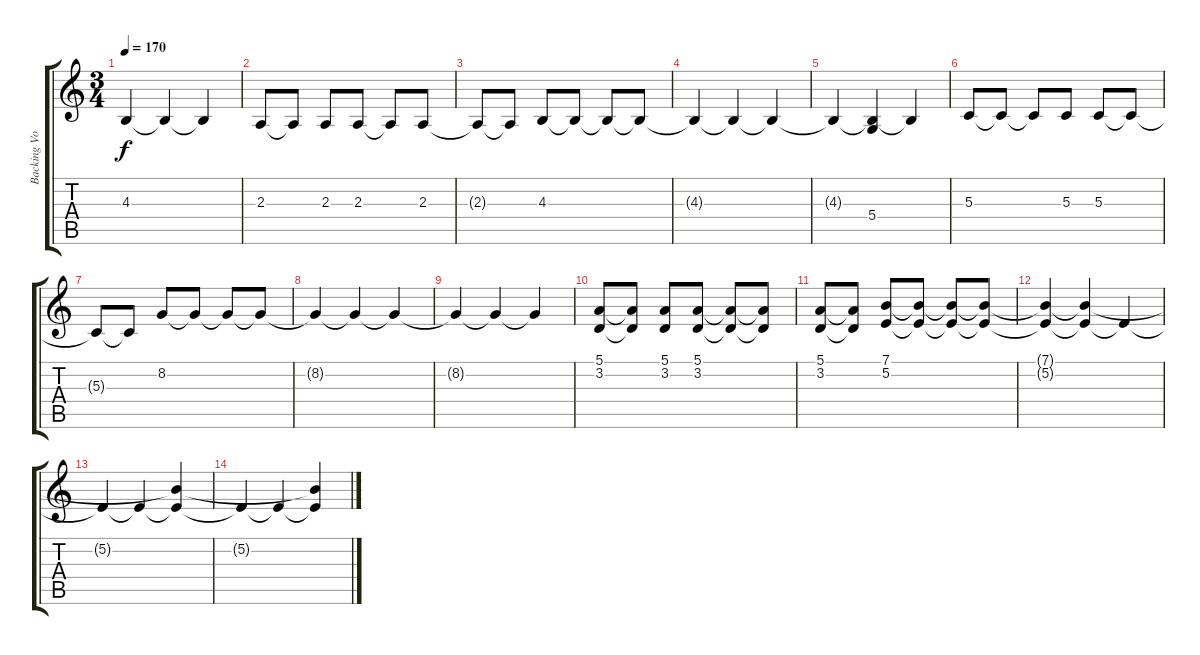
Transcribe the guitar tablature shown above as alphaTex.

\track ("Backing Vocal" "Backing Vo") {instrument violin}
\staff {score tabs}
\tuning (E4 B3 G3 D3 A2 E2) {hide}
\ts (3 4)
\tempo 170
\clef g2
\ks c
4.3{t}.4{dy f} 4.3{t}.4 4.3{t}.4 |
2.3.8 2.3{t}.8 2.3.8 2.3.8 2.3{t}.8 2.3.8 |
2.3{t}.8 2.3{t}.8 4.3.8 4.3{t}.8 4.3{t}.8 4.3{t}.8 |
4.3{t}.4 4.3{t}.4 4.3{t}.4 |
4.3{t}.4 (4.3{t} 5.4).4 4.3{t}.4 |
5.3.8 5.3{t}.8 5.3{t}.8 5.3.8 5.3.8 5.3{t}.8 |
5.3{t}.8 5.3{t}.8 8.2.8 8.2{t}.8 8.2{t}.8 8.2{t}.8 |
8.2{t}.4 8.2{t}.4 8.2{t}.4 |
8.2{t}.4 8.2{t}.4 8.2{t}.4 |
(5.1 3.2).8{volume 9} (5.1{t} 3.2{t}).8 (5.1 3.2).8 (5.1 3.2).8 (5.1{t} 3.2{t}).8 (5.1{t} 3.2{t}).8 |
(5.1 3.2).8 (5.1{t} 3.2{t}).8 (7.1 5.2).8 (7.1{t} 5.2{t}).8 (7.1{t} 5.2{t}).8 (7.1{t} 5.2{t}).8 |
(7.1{t} 5.2{t}).4 (7.1{t} 5.2{t}).4 5.2{t}.4 |
5.2{t}.4 5.2{t}.4 (7.1{t} 5.2{t}).4 |
5.2{t}.4 5.2{t}.4 (7.1{t} 5.2{t}).4
